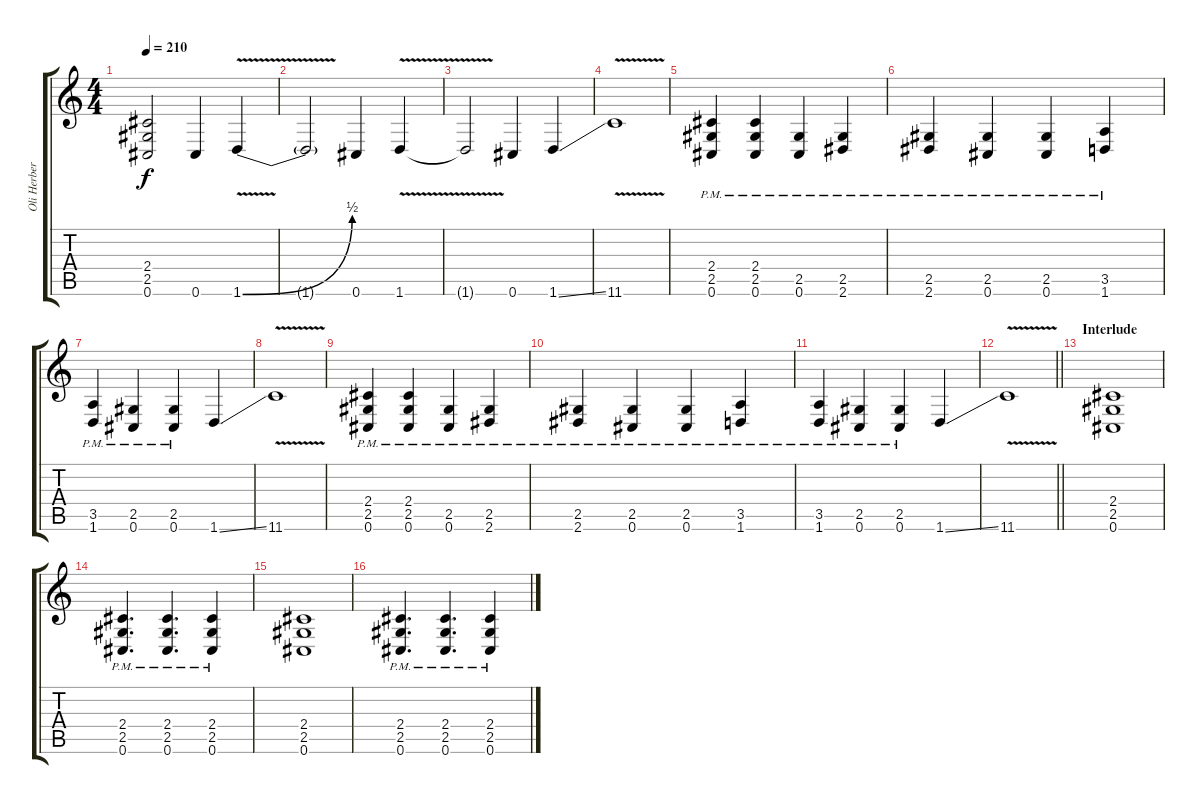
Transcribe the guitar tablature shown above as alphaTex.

\track ("Oli Herbert" "Oli Herber") {instrument overdrivenguitar}
\staff {score tabs}
\tuning (Db4 Ab3 E3 B2 Gb2 Db2) {hide}
\ts (4 4)
\tempo 210
\clef g2
\ks c
(2.4 2.5 0.6).2{dy f} 0.6.4 1.6{be (bend 0 0 60 2) v}.4 |
1.6{t}.2 0.6.4 1.6{v}.4 |
1.6{t}.2 0.6.4 1.6{ss}.4 |
11.6{v}.1 |
(2.4{pm} 2.5{pm} 0.6{pm}).4 (2.4{pm} 2.5{pm} 0.6{pm}).4 (2.5{pm} 0.6{pm}).4 (2.5{pm} 2.6{pm}).4 |
(2.5{pm} 2.6{pm}).4 (2.5{pm} 0.6{pm}).4 (2.5{pm} 0.6{pm}).4 (3.5{pm} 1.6{pm}).4 |
(3.5{pm} 1.6{pm}).4 (2.5{pm} 0.6{pm}).4 (2.5{pm} 0.6{pm}).4 1.6{ss}.4 |
11.6{v}.1 |
(2.4{pm} 2.5{pm} 0.6{pm}).4 (2.4{pm} 2.5{pm} 0.6{pm}).4 (2.5{pm} 0.6{pm}).4 (2.5{pm} 2.6{pm}).4 |
(2.5{pm} 2.6{pm}).4 (2.5{pm} 0.6{pm}).4 (2.5{pm} 0.6{pm}).4 (3.5{pm} 1.6{pm}).4 |
(3.5{pm} 1.6{pm}).4 (2.5{pm} 0.6{pm}).4 (2.5{pm} 0.6{pm}).4 1.6{ss}.4 |
\barLineRight lightlight
11.6{v}.1 |
\section ("" "Interlude")
(2.4 2.5 0.6).1 |
(2.4{pm} 2.5{pm} 0.6{pm}).4{d} (2.4{pm} 2.5{pm} 0.6{pm}).4{d} (2.4{pm} 2.5{pm} 0.6{pm}).4 |
(2.4 2.5 0.6).1 |
(2.4{pm} 2.5{pm} 0.6{pm}).4{d} (2.4{pm} 2.5{pm} 0.6{pm}).4{d} (2.4{pm} 2.5{pm} 0.6{pm}).4
